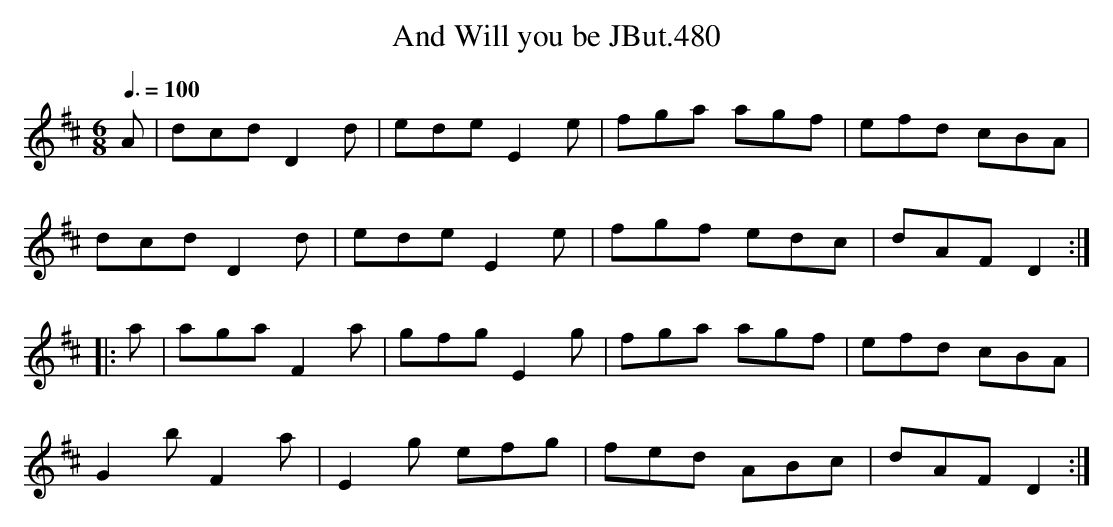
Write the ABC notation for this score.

X:1
T:And Will you be JBut.480
M:6/8
L:1/8
Q:3/8=100
K:D
A|dcdD2d|edeE2e|fga agf|efd cBA|
dcdD2d|edeE2e|fgf edc|dAFD2:|
|:a|agaF2a|gfgE2g|fga agf|efd cBA|
G2bF2a|E2g efg|fed ABc|dAFD2:|
